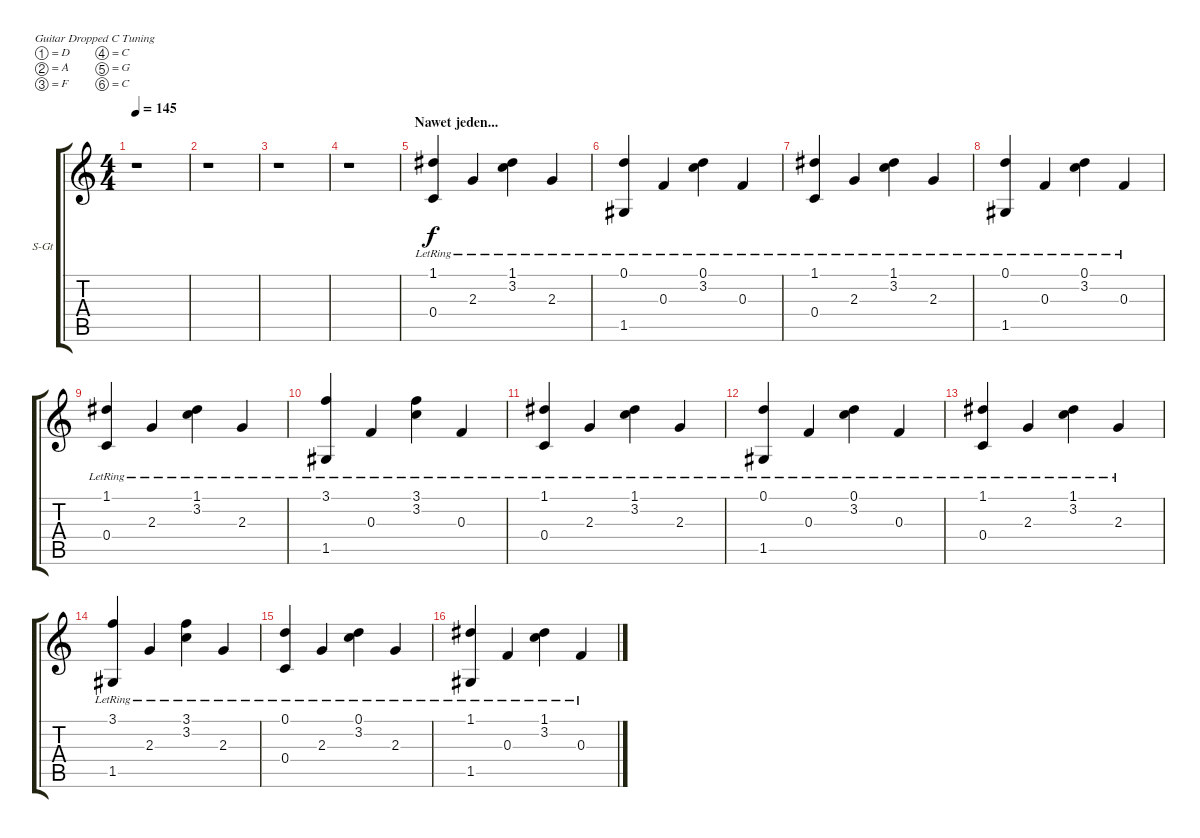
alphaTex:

\bracketExtendMode groupsimilarinstruments
\firstSystemTrackNameOrientation horizontal
\otherSystemsTrackNameOrientation horizontal
\track ("Pianino" "S-Gt") {instrument acousticgrandpiano}
\staff {score tabs}
\tuning (D4 A3 F3 C3 G2 C2)
\displaytranspose 12
\ts (4 4)
\tempo 145
\clef g2
\ks c
r.1{dy f instrument acousticgrandpiano} |
r.1 |
r.1 |
r.1 |
\section ("" "Nawet jeden...")
(1.1{lr} 0.4{lr}).4 2.3{lr}.4 (1.1{lr} 3.2{lr}).4 2.3{lr}.4 |
(0.1{lr} 1.5{lr}).4 0.3{lr}.4 (0.1{lr} 3.2{lr}).4 0.3{lr}.4 |
(1.1{lr} 0.4{lr}).4 2.3{lr}.4 (1.1{lr} 3.2{lr}).4 2.3{lr}.4 |
(0.1{lr} 1.5{lr}).4 0.3{lr}.4 (0.1{lr} 3.2{lr}).4 0.3{lr}.4 |
(1.1{lr} 0.4{lr}).4 2.3{lr}.4 (1.1{lr} 3.2{lr}).4 2.3{lr}.4 |
(3.1{lr} 1.5{lr}).4 0.3{lr}.4 (3.1{lr} 3.2{lr}).4 0.3{lr}.4 |
(1.1{lr} 0.4{lr}).4 2.3{lr}.4 (1.1{lr} 3.2{lr}).4 2.3{lr}.4 |
(0.1{lr} 1.5{lr}).4 0.3{lr}.4 (0.1{lr} 3.2{lr}).4 0.3{lr}.4 |
(1.1{lr} 0.4{lr}).4 2.3{lr}.4 (1.1{lr} 3.2{lr}).4 2.3{lr}.4 |
(3.1{lr} 1.5{lr}).4 2.3{lr}.4 (3.1{lr} 3.2{lr}).4 2.3{lr}.4 |
(0.1{lr} 0.4{lr}).4 2.3{lr}.4 (0.1{lr} 3.2{lr}).4 2.3{lr}.4 |
(1.1{lr} 1.5{lr}).4 0.3{lr}.4 (1.1{lr} 3.2{lr}).4 0.3{lr}.4
